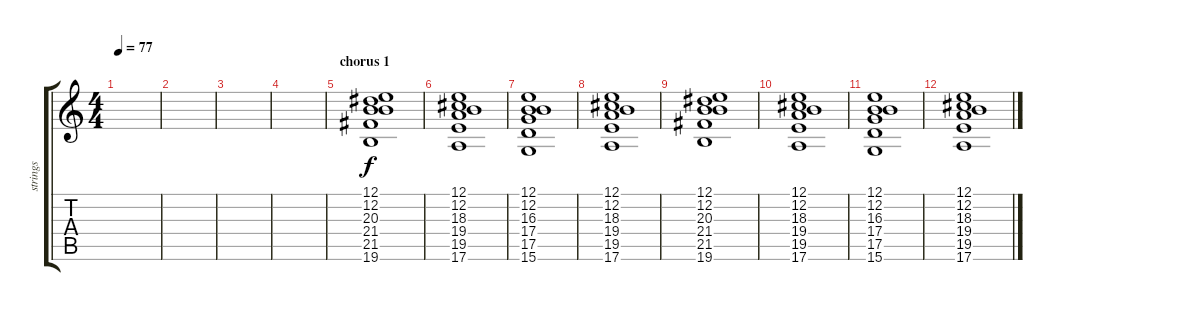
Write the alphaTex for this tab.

\track ("strings" "strings") {instrument pizzicatostrings}
\staff {score tabs}
\tuning (E4 B3 G3 D3 A2 E2) {hide}
\ts (4 4)
\tempo 77
\clef g2
\ks c
|
|
|
|
\section ("" "chorus 1")
(12.1 12.2 20.3 21.4 21.5 19.6).1{volume 8 balance 0 instrument stringensemble1} |
(12.1 12.2 18.3 19.4 19.5 17.6).1 |
(12.1 12.2 16.3 17.4 17.5 15.6).1 |
(12.1 12.2 18.3 19.4 19.5 17.6).1 |
(12.1 12.2 20.3 21.4 21.5 19.6).1 |
(12.1 12.2 18.3 19.4 19.5 17.6).1 |
(12.1 12.2 16.3 17.4 17.5 15.6).1 |
(12.1 12.2 18.3 19.4 19.5 17.6).1
